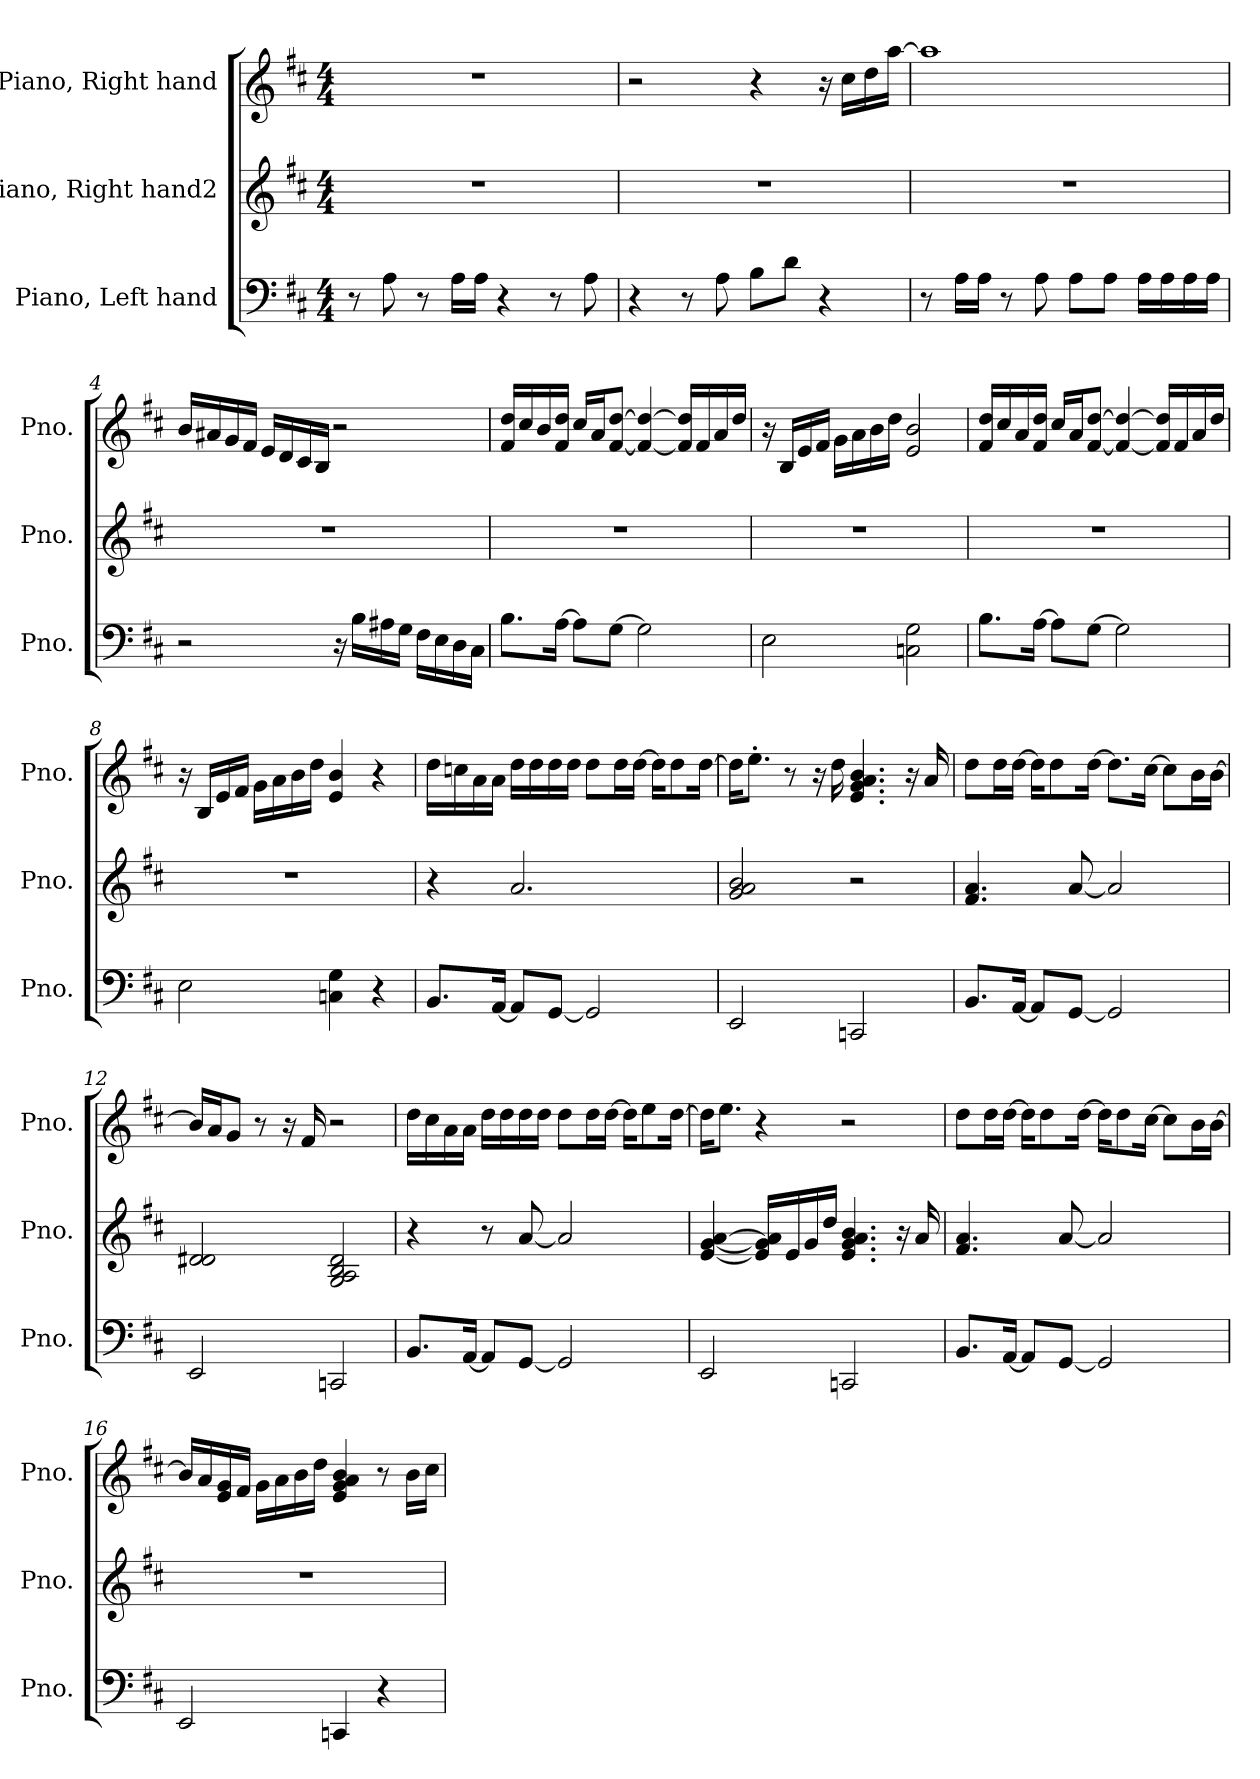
**kern	**kern	**kern
*part3	*part2	*part1
*staff3	*staff2	*staff1
*I"Piano, Left hand	*I"Piano, Right hand2	*I"Piano, Right hand
*I'Pno.	*I'Pno.	*I'Pno.
*clefF4	*clefG2	*clefG2
*k[f#c#]	*k[f#c#]	*k[f#c#]
*M4/4	*M4/4	*M4/4
*MM90	*MM90	*MM90
=1	=1	=1
8r	1r	1r
8A\	.	.
8r	.	.
16A\LL	.	.
16A\JJ	.	.
4r	.	.
8r	.	.
8A\	.	.
=2	=2	=2
4r	1r	2r
8r	.	.
8A\	.	.
8B\L	.	4r
8d\J	.	.
4r	.	16r
.	.	16cc#\LL
.	.	16dd\
.	.	[16aa\JJ
=3	=3	=3
8r	1r	1aa]
16A\LL	.	.
16A\JJ	.	.
8r	.	.
8A\	.	.
8A\L	.	.
8A\J	.	.
16A\LL	.	.
16A\	.	.
16A\	.	.
16A\JJ	.	.
!!LO:LB:g=z
=4	=4	=4
2r	1r	16b/LL
.	.	16a#X/
.	.	16g/
.	.	16f#/JJ
.	.	16e/LL
.	.	16d/
.	.	16c#/
.	.	16B/JJ
16r	.	2r
16B\LL	.	.
16A#X\	.	.
16G\JJ	.	.
16F#\LL	.	.
16E\	.	.
16D\	.	.
16C#\JJ	.	.
=5	=5	=5
8.B\L	1r	16f#/ 16dd/LL
.	.	16cc#/
.	.	16b/
[16A\Jk	.	16f#/ 16dd/JJ
8A\L]	.	16cc#/LL
.	.	16a/J
[8G\J	.	[8f#/ [8dd/J
2G\]	.	4f#/_ 4dd/_
.	.	16f#/] 16dd/]LL
.	.	16f#/
.	.	16a/
.	.	16dd/JJ
=6	=6	=6
2E\	1r	16r
.	.	16B/LL
.	.	16e/
.	.	16f#/JJ
.	.	16g\LL
.	.	16a\
.	.	16b\
.	.	16dd\JJ
2Cn\ 2G\	.	2e/ 2b/
!!LO:LB:g=z
=7	=7	=7
8.B\L	1r	16f#/ 16dd/LL
.	.	16cc#/
.	.	16a/
[16A\Jk	.	16f#/ 16dd/JJ
8A\L]	.	16cc#/LL
.	.	16a/J
[8G\J	.	[8f#/ [8dd/J
2G\]	.	4f#/_ 4dd/_
.	.	16f#/] 16dd/]LL
.	.	16f#/
.	.	16a/
.	.	16dd/JJ
=8	=8	=8
2E\	1r	16r
.	.	16B/LL
.	.	16e/
.	.	16f#/JJ
.	.	16g\LL
.	.	16a\
.	.	16b\
.	.	16dd\JJ
4Cn\ 4G\	.	4e/ 4b/
4r	.	4r
=9	=9	=9
8.BB/L	4r	16dd\LL
.	.	16ccn\
.	.	16a\
[16AA/Jk	.	16a\JJ
8AA/L]	2.a/	16dd\LL
.	.	16dd\
[8GG/J	.	16dd\
.	.	16dd\JJ
2GG/]	.	8dd\L
.	.	16dd\L
.	.	[16dd\JJ
.	.	16dd\KL]
.	.	8dd\
.	.	[16dd\Jk
!!LO:LB:g=z
=10	=10	=10
2EE/	2g/ 2a/ 2b/	16dd\KL]
.	.	8.ee'\J
.	.	8r
.	.	16r
.	.	16dd\
2CCn/	2r	4.e/ 4.g/ 4.a/ 4.b/
.	.	16r
.	.	16a/
=11	=11	=11
8.BB/L	4.f#/ 4.a/	8dd\L
.	.	16dd\L
[16AA/Jk	.	[16dd\JJ
8AA/L]	.	16dd\KL]
.	.	8dd\
[8GG/J	[8a/	.
.	.	[16dd\Jk
2GG/]	2a/]	8.dd\L]
.	.	[16cc#\Jk
.	.	8cc#\L]
.	.	16b\L
.	.	[16b\JJ
=12	=12	=12
2EE/	2d/ 2d#X/	16b/LL]
.	.	16a/J
.	.	8g/J
.	.	8r
.	.	16r
.	.	16f#/
2CCn/	2G/ 2A/ 2B/ 2d#/	2r
!!LO:PB:g=z
=13	=13	=13
8.BB/L	4r	16dd\LL
.	.	16cc#\
.	.	16a\
[16AA/Jk	.	16a\JJ
8AA/L]	8r	16dd\LL
.	.	16dd\
[8GG/J	[8a/	16dd\
.	.	16dd\JJ
2GG/]	2a/]	8dd\L
.	.	16dd\L
.	.	[16dd\JJ
.	.	16dd\KL]
.	.	8ee\
.	.	[16dd\Jk
=14	=14	=14
2EE/	[4e/ [4g/ [4a/	16dd\KL]
.	.	8.ee\J
.	16e/] 16g/] 16a/]LL	4r
.	16e/	.
.	16g/	.
.	16dd/JJ	.
2CCn/	4.e/ 4.g/ 4.a/ 4.b/	2r
.	16r	.
.	16a/	.
=15	=15	=15
8.BB/L	4.f#/ 4.a/	8dd\L
.	.	16dd\L
[16AA/Jk	.	[16dd\JJ
8AA/L]	.	16dd\KL]
.	.	8dd\
[8GG/J	[8a/	.
.	.	[16dd\Jk
2GG/]	2a/]	16dd\KL]
.	.	8dd\
.	.	[16cc#\Jk
.	.	8cc#\L]
.	.	16b\L
.	.	[16b\JJ
!!LO:LB:g=z
=16	=16	=16
2EE/	1r	16b/LL]
.	.	16a/
.	.	16e/ 16g/
.	.	16f#/JJ
.	.	16g\LL
.	.	16a\
.	.	16b\
.	.	16dd\JJ
4CCn/	.	4e/ 4g/ 4a/ 4b/
4r	.	8r
.	.	16b\LL
.	.	16cc#\JJ
=	=	=
*-	*-	*-
